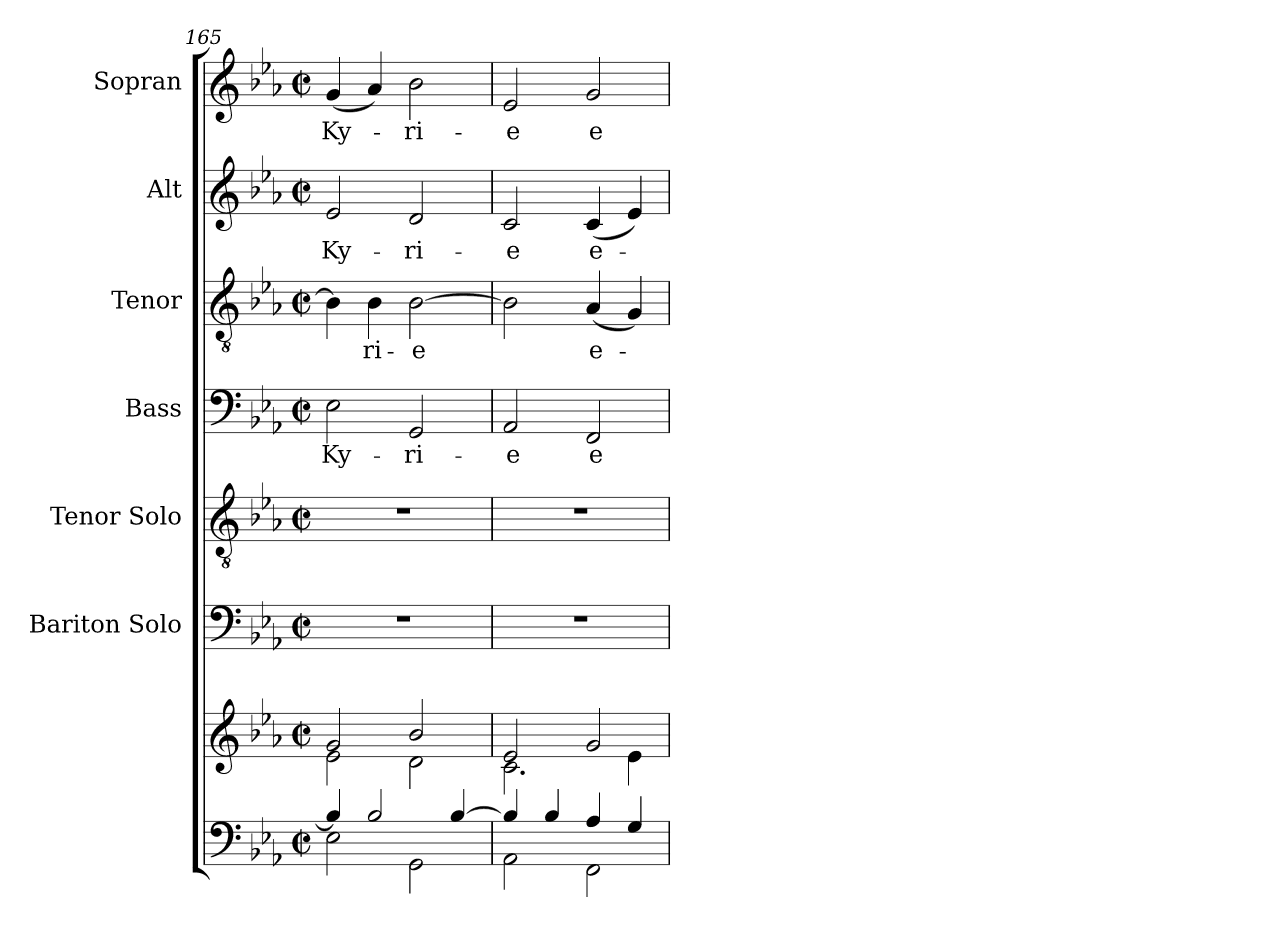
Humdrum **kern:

**kern	**kern	**kern	**kern	**kern	**text	**kern	**text	**kern	**text	**kern	**text
*part7	*part7	*part6	*part5	*part4	*part4	*part3	*part3	*part2	*part2	*part1	*part1
*staff8	*staff7	*staff6	*staff5	*staff4	*staff4	*staff3	*staff3	*staff2	*staff2	*staff1	*staff1
*	*	*I"Bariton Solo	*I"Tenor Solo	*I"Bass	*	*I"Tenor	*	*I"Alt	*	*I"Sopran	*
*	*	*	*	*I'B.	*	*I'T.	*	*I'A.	*	*I'S.	*
*clefF4	*clefG2	*clefF4	*clefGv2	*clefF4	*	*clefGv2	*	*clefG2	*	*clefG2	*
*k[b-e-a-]	*k[b-e-a-]	*k[b-e-a-]	*k[b-e-a-]	*k[b-e-a-]	*	*k[b-e-a-]	*	*k[b-e-a-]	*	*k[b-e-a-]	*
*E-:	*E-:	*E-:	*E-:	*E-:	*	*E-:	*	*E-:	*	*E-:	*
*M2/2	*M2/2	*M2/2	*M2/2	*M2/2	*	*M2/2	*	*M2/2	*	*M2/2	*
*met(c|)	*met(c|)	*met(c|)	*met(c|)	*met(c|)	*	*met(c|)	*	*met(c|)	*	*met(c|)	*
=165	=165	=165	=165	=165	=165	=165	=165	=165	=165	=165	=165
*^	*^	*	*	*	*	*	*	*	*	*	*
!	!	!	!	!	!	!	!LO:LY:b	!	!	!	!LO:LY:b	!	!LO:LY:b
4B-/]	2E-\	2g/	2e-\	1r	1r	2E-\	Ky-	4B-\]	.	2e-/	Ky-	(<4g/	Ky-
!	!	!	!	!	!	!	!	!	!LO:LY:b	!	!	!	!
2B-/	.	.	.	.	.	.	.	4B-\	-ri-	.	.	4a-/)	.
!	!	!	!	!	!	!	!LO:LY:b	!	!LO:LY:b	!	!LO:LY:b	!	!LO:LY:b
.	2GG\	2b-/	2d\	.	.	2GG/	-ri-	[2B-\	-e	2d/	-ri-	2b-\	-ri-
[>4B-/	.	.	.	.	.	.	.	.	.	.	.	.	.
=166	=166	=166	=166	=166	=166	=166	=166	=166	=166	=166	=166	=166	=166
!	!	!	!	!	!	!	!LO:LY:b	!	!	!	!LO:LY:b	!	!LO:LY:b
4B-/]	2AA-\	2e-/	2.c\	1r	1r	2AA-/	-e	2B-\]	.	2c/	-e	2e-/	-e
4B-/	.	.	.	.	.	.	.	.	.	.	.	.	.
!	!	!	!	!	!	!	!LO:LY:b	!	!LO:LY:b	!	!LO:LY:b	!	!LO:LY:b
4A-/	2FF\	2g/	.	.	.	2FF/	e-	(<4A-/	e-	(<4c/	e-	2g/	e-
4G/	.	.	4e-\	.	.	.	.	4G/)	.	4e-/)	.	.	.
*v	*v	*	*	*	*	*	*	*	*	*	*	*	*
*	*v	*v	*	*	*	*	*	*	*	*	*	*
=	=	=	=	=	=	=	=	=	=	=	=
*-	*-	*-	*-	*-	*-	*-	*-	*-	*-	*-	*-
